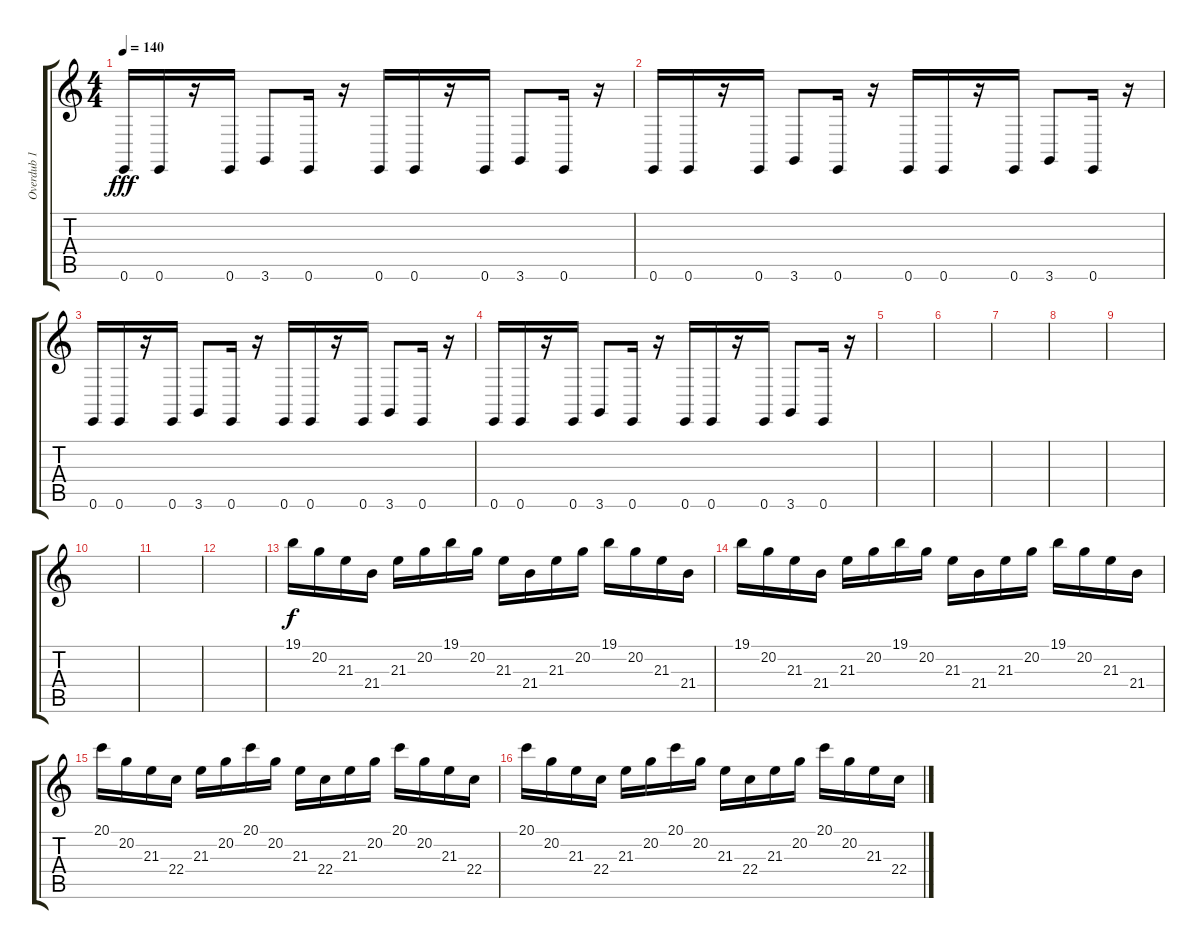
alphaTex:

\track ("Overdub 1" "Overdub 1") {instrument stringensemble1}
\staff {score tabs}
\tuning (E4 B3 G3 D3 A2 E2) {hide}
\ts (4 4)
\tempo 140
\clef g2
\ks c
0.6.16{dy fff volume 4 balance 0} 0.6.16 r.16 0.6.16 3.6.8 0.6.16 r.16 0.6.16 0.6.16 r.16 0.6.16 3.6.8 0.6.16 r.16 |
0.6.16{volume 14 balance 16} 0.6.16 r.16 0.6.16 3.6.8 0.6.16 r.16 0.6.16 0.6.16 r.16 0.6.16 3.6.8 0.6.16 r.16 |
0.6.16{volume 4 balance 0} 0.6.16 r.16 0.6.16 3.6.8 0.6.16 r.16 0.6.16 0.6.16 r.16 0.6.16 3.6.8 0.6.16 r.16 |
0.6.16{volume 14 balance 16} 0.6.16 r.16 0.6.16 3.6.8 0.6.16 r.16 0.6.16 0.6.16 r.16 0.6.16 3.6.8 0.6.16 r.16 |
|
|
|
|
|
|
|
|
19.1.16{dy f volume 16 balance 8 instrument stringensemble1} 20.2.16 21.3.16 21.4.16 21.3.16 20.2.16 19.1.16 20.2.16 21.3.16 21.4.16 21.3.16 20.2.16 19.1.16 20.2.16 21.3.16 21.4.16 |
19.1.16 20.2.16 21.3.16 21.4.16 21.3.16 20.2.16 19.1.16 20.2.16 21.3.16 21.4.16 21.3.16 20.2.16 19.1.16 20.2.16 21.3.16 21.4.16 |
20.1.16 20.2.16 21.3.16 22.4.16 21.3.16 20.2.16 20.1.16 20.2.16 21.3.16 22.4.16 21.3.16 20.2.16 20.1.16 20.2.16 21.3.16 22.4.16 |
20.1.16 20.2.16 21.3.16 22.4.16 21.3.16 20.2.16 20.1.16 20.2.16 21.3.16 22.4.16 21.3.16 20.2.16 20.1.16 20.2.16 21.3.16 22.4.16
